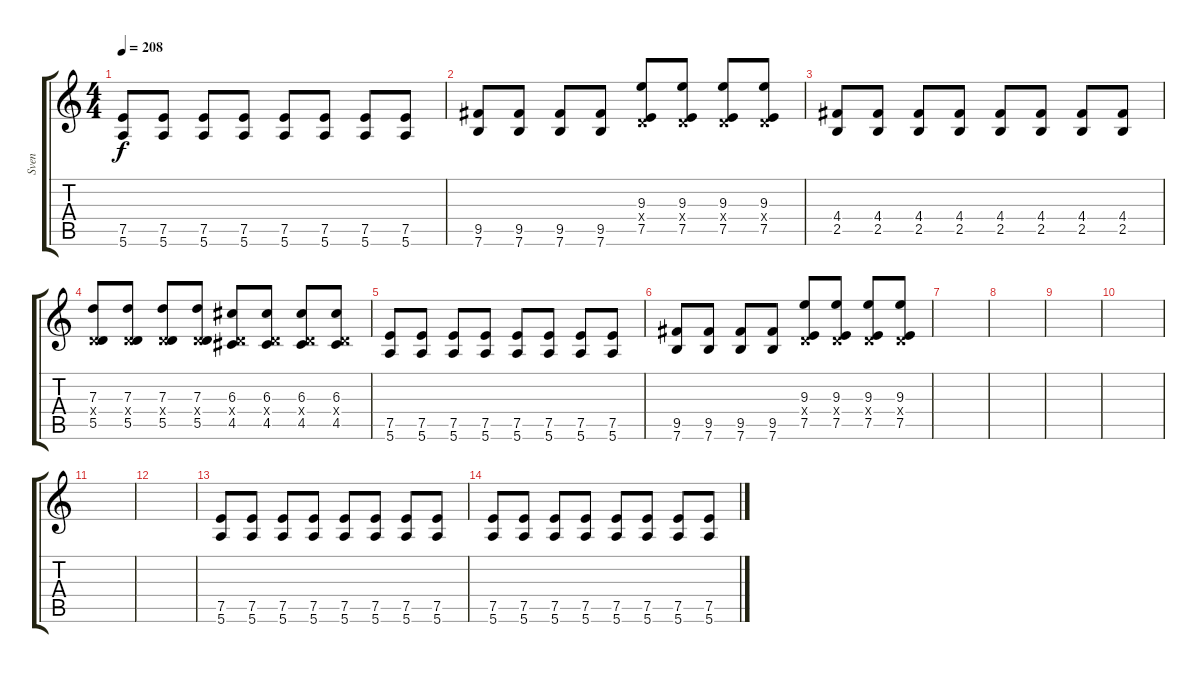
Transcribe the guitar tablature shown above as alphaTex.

\track ("Sven" "Sven") {instrument distortionguitar}
\staff {score tabs}
\tuning (E4 B3 G3 D3 A2 E2) {hide}
\ts (4 4)
\tempo 208
\clef g2
\ks c
(7.5 5.6).8{dy f} (7.5 5.6).8 (7.5 5.6).8 (7.5 5.6).8 (7.5 5.6).8 (7.5 5.6).8 (7.5 5.6).8 (7.5 5.6).8 |
(9.5 7.6).8 (9.5 7.6).8 (9.5 7.6).8 (9.5 7.6).8 (9.3 0.4{x} 7.5).8 (9.3 0.4{x} 7.5).8 (9.3 0.4{x} 7.5).8 (9.3 0.4{x} 7.5).8 |
(4.4 2.5).8{volume 11 instrument distortionguitar} (4.4 2.5).8 (4.4 2.5).8 (4.4 2.5).8 (4.4 2.5).8 (4.4 2.5).8 (4.4 2.5).8 (4.4 2.5).8 |
(7.3 0.4{x} 5.5).8 (7.3 0.4{x} 5.5).8 (7.3 0.4{x} 5.5).8 (7.3 0.4{x} 5.5).8 (6.3 0.4{x} 4.5).8 (6.3 0.4{x} 4.5).8 (6.3 0.4{x} 4.5).8 (6.3 0.4{x} 4.5).8 |
(7.5 5.6).8 (7.5 5.6).8 (7.5 5.6).8 (7.5 5.6).8 (7.5 5.6).8 (7.5 5.6).8 (7.5 5.6).8 (7.5 5.6).8 |
(9.5 7.6).8 (9.5 7.6).8 (9.5 7.6).8 (9.5 7.6).8 (9.3 0.4{x} 7.5).8 (9.3 0.4{x} 7.5).8 (9.3 0.4{x} 7.5).8 (9.3 0.4{x} 7.5).8 |
|
|
|
|
|
|
(7.5 5.6).8 (7.5 5.6).8 (7.5 5.6).8 (7.5 5.6).8 (7.5 5.6).8 (7.5 5.6).8 (7.5 5.6).8 (7.5 5.6).8 |
(7.5 5.6).8 (7.5 5.6).8 (7.5 5.6).8 (7.5 5.6).8 (7.5 5.6).8 (7.5 5.6).8 (7.5 5.6).8 (7.5 5.6).8
